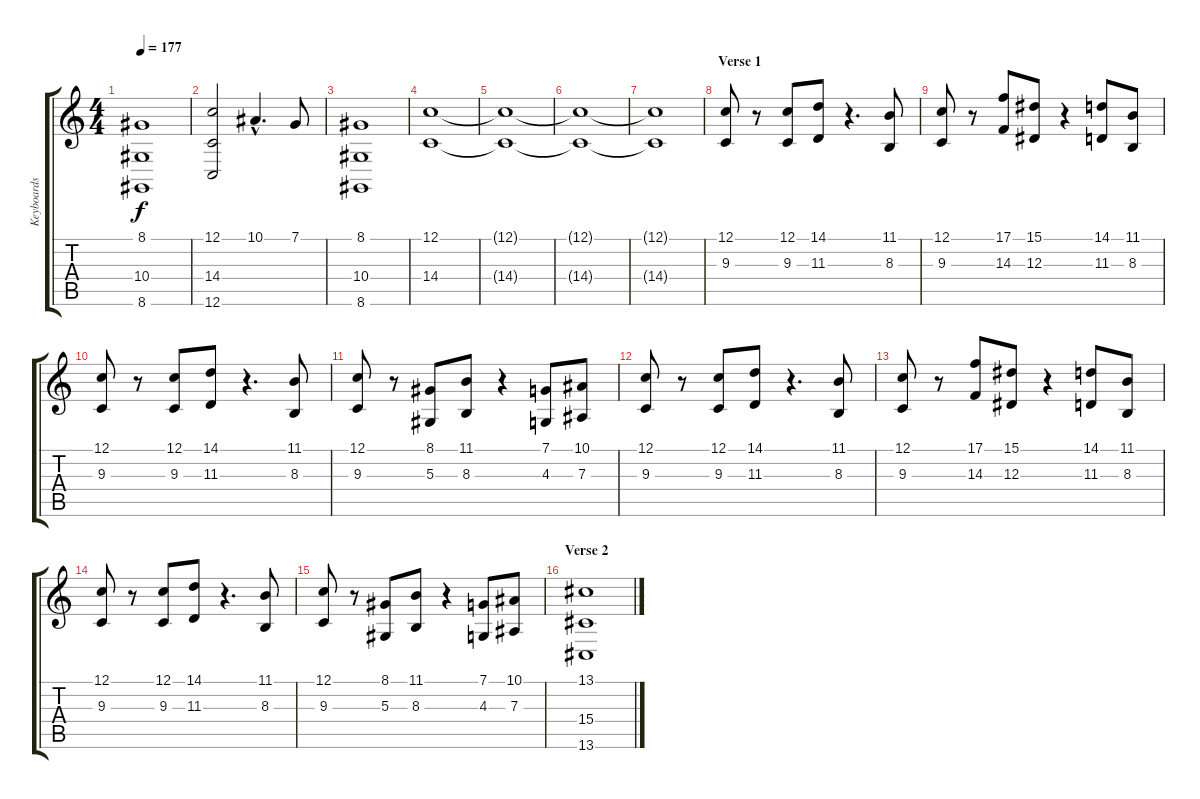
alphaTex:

\track ("Keyboards" "Keyboards") {instrument tremolostrings}
\staff {score tabs}
\tuning (C4 G3 Eb3 Bb2 F2 C2) {hide}
\ts (4 4)
\tempo 177
\clef g2
\ks c
(8.1 10.4 8.6).1{dy f} |
(12.1 14.4 12.6).2 10.1{hac}.4{d} 7.1.8 |
(8.1 10.4 8.6).1 |
(12.1 14.4).1 |
(12.1{t} 14.4{t}).1 |
(12.1{t} 14.4{t}).1 |
(12.1{t} 14.4{t}).1 |
\section ("" "Verse 1")
(12.1 9.3).8 r.8 (12.1 9.3).8 (14.1 11.3).8 r.4{d} (11.1 8.3).8 |
(12.1 9.3).8 r.8 (17.1 14.3).8 (15.1 12.3).8 r.4 (14.1 11.3).8 (11.1 8.3).8 |
(12.1 9.3).8 r.8 (12.1 9.3).8 (14.1 11.3).8 r.4{d} (11.1 8.3).8 |
(12.1 9.3).8 r.8 (8.1 5.3).8 (11.1 8.3).8 r.4 (7.1 4.3).8 (10.1 7.3).8 |
(12.1 9.3).8 r.8 (12.1 9.3).8 (14.1 11.3).8 r.4{d} (11.1 8.3).8 |
(12.1 9.3).8 r.8 (17.1 14.3).8 (15.1 12.3).8 r.4 (14.1 11.3).8 (11.1 8.3).8 |
(12.1 9.3).8 r.8 (12.1 9.3).8 (14.1 11.3).8 r.4{d} (11.1 8.3).8 |
(12.1 9.3).8 r.8 (8.1 5.3).8 (11.1 8.3).8 r.4 (7.1 4.3).8 (10.1 7.3).8 |
\section ("" "Verse 2")
(13.1 15.4 13.6).1
